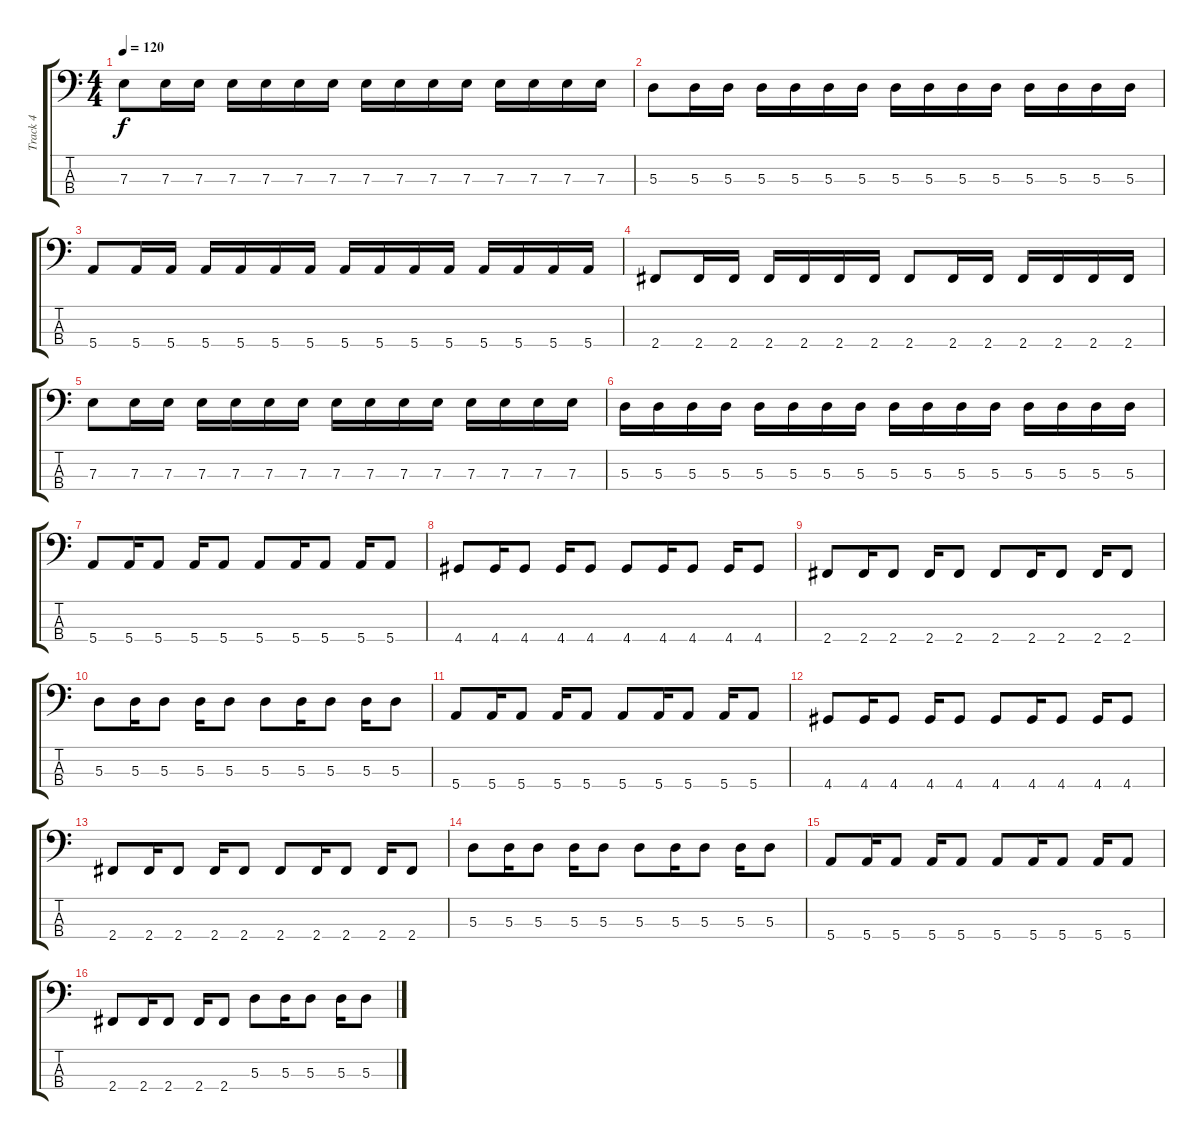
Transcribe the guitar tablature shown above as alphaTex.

\track ("Track 4" "Track 4") {instrument electricbasspick}
\staff {score tabs}
\tuning (G2 D2 A1 E1) {hide}
\ts (4 4)
\tempo 120
\clef f4
\ks c
7.3.8{dy f} 7.3.16 7.3.16 7.3.16 7.3.16 7.3.16 7.3.16 7.3.16 7.3.16 7.3.16 7.3.16 7.3.16 7.3.16 7.3.16 7.3.16 |
5.3.8 5.3.16 5.3.16 5.3.16 5.3.16 5.3.16 5.3.16 5.3.16 5.3.16 5.3.16 5.3.16 5.3.16 5.3.16 5.3.16 5.3.16 |
5.4.8 5.4.16 5.4.16 5.4.16 5.4.16 5.4.16 5.4.16 5.4.16 5.4.16 5.4.16 5.4.16 5.4.16 5.4.16 5.4.16 5.4.16 |
2.4.8 2.4.16 2.4.16 2.4.16 2.4.16 2.4.16 2.4.16 2.4.8 2.4.16 2.4.16 2.4.16 2.4.16 2.4.16 2.4.16 |
7.3.8 7.3.16 7.3.16 7.3.16 7.3.16 7.3.16 7.3.16 7.3.16 7.3.16 7.3.16 7.3.16 7.3.16 7.3.16 7.3.16 7.3.16 |
5.3.16 5.3.16 5.3.16 5.3.16 5.3.16 5.3.16 5.3.16 5.3.16 5.3.16 5.3.16 5.3.16 5.3.16 5.3.16 5.3.16 5.3.16 5.3.16 |
5.4.8 5.4.16 5.4.8 5.4.16 5.4.8 5.4.8 5.4.16 5.4.8 5.4.16 5.4.8 |
4.4.8 4.4.16 4.4.8 4.4.16 4.4.8 4.4.8 4.4.16 4.4.8 4.4.16 4.4.8 |
2.4.8 2.4.16 2.4.8 2.4.16 2.4.8 2.4.8 2.4.16 2.4.8 2.4.16 2.4.8 |
5.3.8 5.3.16 5.3.8 5.3.16 5.3.8 5.3.8 5.3.16 5.3.8 5.3.16 5.3.8 |
5.4.8 5.4.16 5.4.8 5.4.16 5.4.8 5.4.8 5.4.16 5.4.8 5.4.16 5.4.8 |
4.4.8 4.4.16 4.4.8 4.4.16 4.4.8 4.4.8 4.4.16 4.4.8 4.4.16 4.4.8 |
2.4.8 2.4.16 2.4.8 2.4.16 2.4.8 2.4.8 2.4.16 2.4.8 2.4.16 2.4.8 |
5.3.8 5.3.16 5.3.8 5.3.16 5.3.8 5.3.8 5.3.16 5.3.8 5.3.16 5.3.8 |
5.4.8 5.4.16 5.4.8 5.4.16 5.4.8 5.4.8 5.4.16 5.4.8 5.4.16 5.4.8 |
2.4.8 2.4.16 2.4.8 2.4.16 2.4.8 5.3.8 5.3.16 5.3.8 5.3.16 5.3.8
